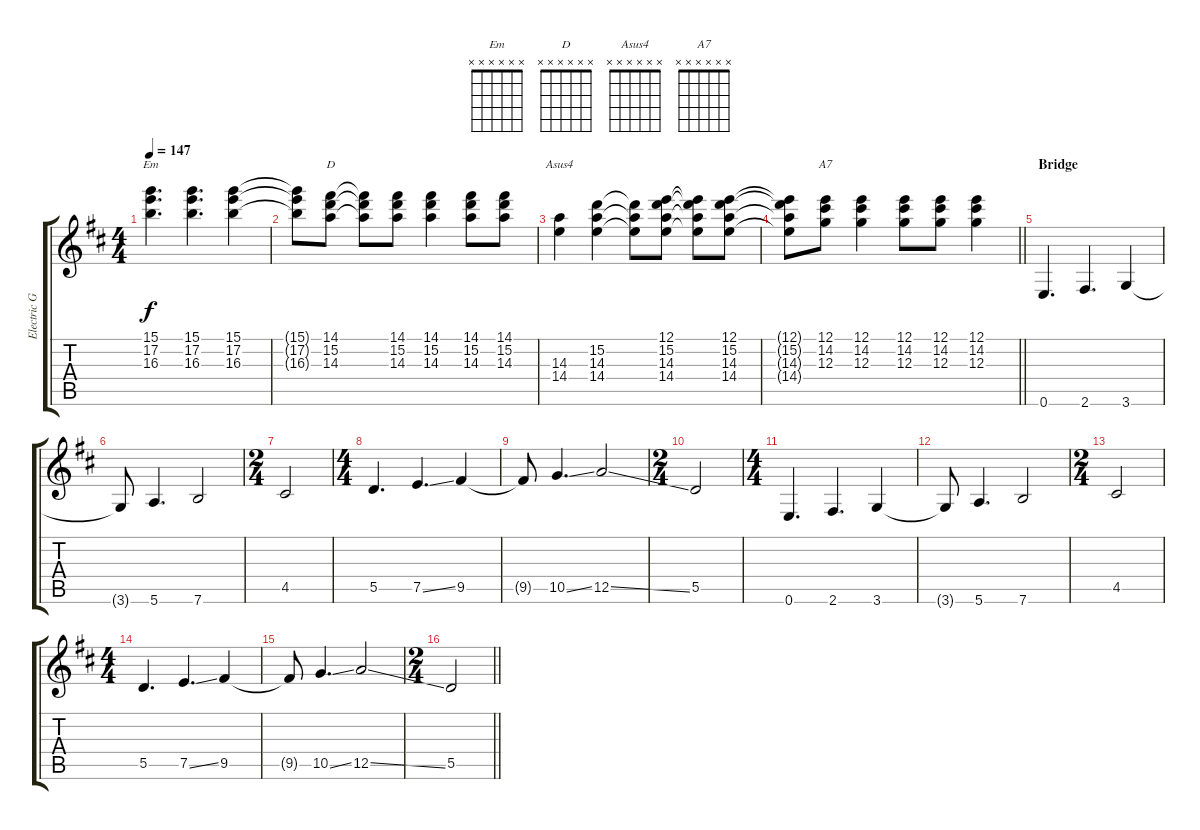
\track ("Electric Guitar" "Electric G") {instrument distortionguitar}
\staff {score tabs}
\tuning (E4 B3 G3 D3 A2 E2) {hide}
\chord ("Em" x x x x x x)
\chord ("D" x x x x x x)
\chord ("Asus4" x x x x x x)
\chord ("A7" x x x x x x)
\ts (4 4)
\tempo 147
\clef g2
\ks d
(15.1 17.2 16.3).4{d ch "Em" dy f} (15.1 17.2 16.3).4{d} (15.1 17.2 16.3).4 |
(15.1{t} 17.2{t} 16.3{t}).8 (14.1 15.2 14.3).8{ch "D"} (14.1{t} 15.2{t} 14.3{t}).8 (14.1 15.2 14.3).8 (14.1 15.2 14.3).4 (14.1 15.2 14.3).8 (14.1 15.2 14.3).8 |
(14.3 14.4).4{ch "Asus4"} (15.2 14.3 14.4).4 (15.2{t} 14.3{t} 14.4{t}).8 (12.1 15.2 14.3 14.4).8 (12.1{t} 15.2{t} 14.3{t} 14.4{t}).8 (12.1 15.2 14.3 14.4).8 |
\barLineRight lightlight
(12.1{t} 15.2{t} 14.3{t} 14.4{t}).8 (12.1 14.2 12.3).8{ch "A7"} (12.1 14.2 12.3).4 (12.1 14.2 12.3).8 (12.1 14.2 12.3).8 (12.1 14.2 12.3).4 |
\section ("" "Bridge")
0.6.4{d instrument electricguitarclean} 2.6.4{d} 3.6.4 |
3.6{t}.8 5.6.4{d} 7.6.2 |
\ts (2 4)
4.5.2 |
\ts (4 4)
5.5.4{d} 7.5{ss}.4{d} 9.5.4 |
9.5{t}.8 10.5{ss}.4{d} 12.5{ss}.2 |
\ts (2 4)
5.5.2 |
\ts (4 4)
0.6.4{d} 2.6.4{d} 3.6.4 |
3.6{t}.8 5.6.4{d} 7.6.2 |
\ts (2 4)
4.5.2 |
\ts (4 4)
5.5.4{d} 7.5{ss}.4{d} 9.5.4 |
9.5{t}.8 10.5{ss}.4{d} 12.5{ss}.2 |
\ts (2 4)
\barLineRight lightlight
5.5.2
